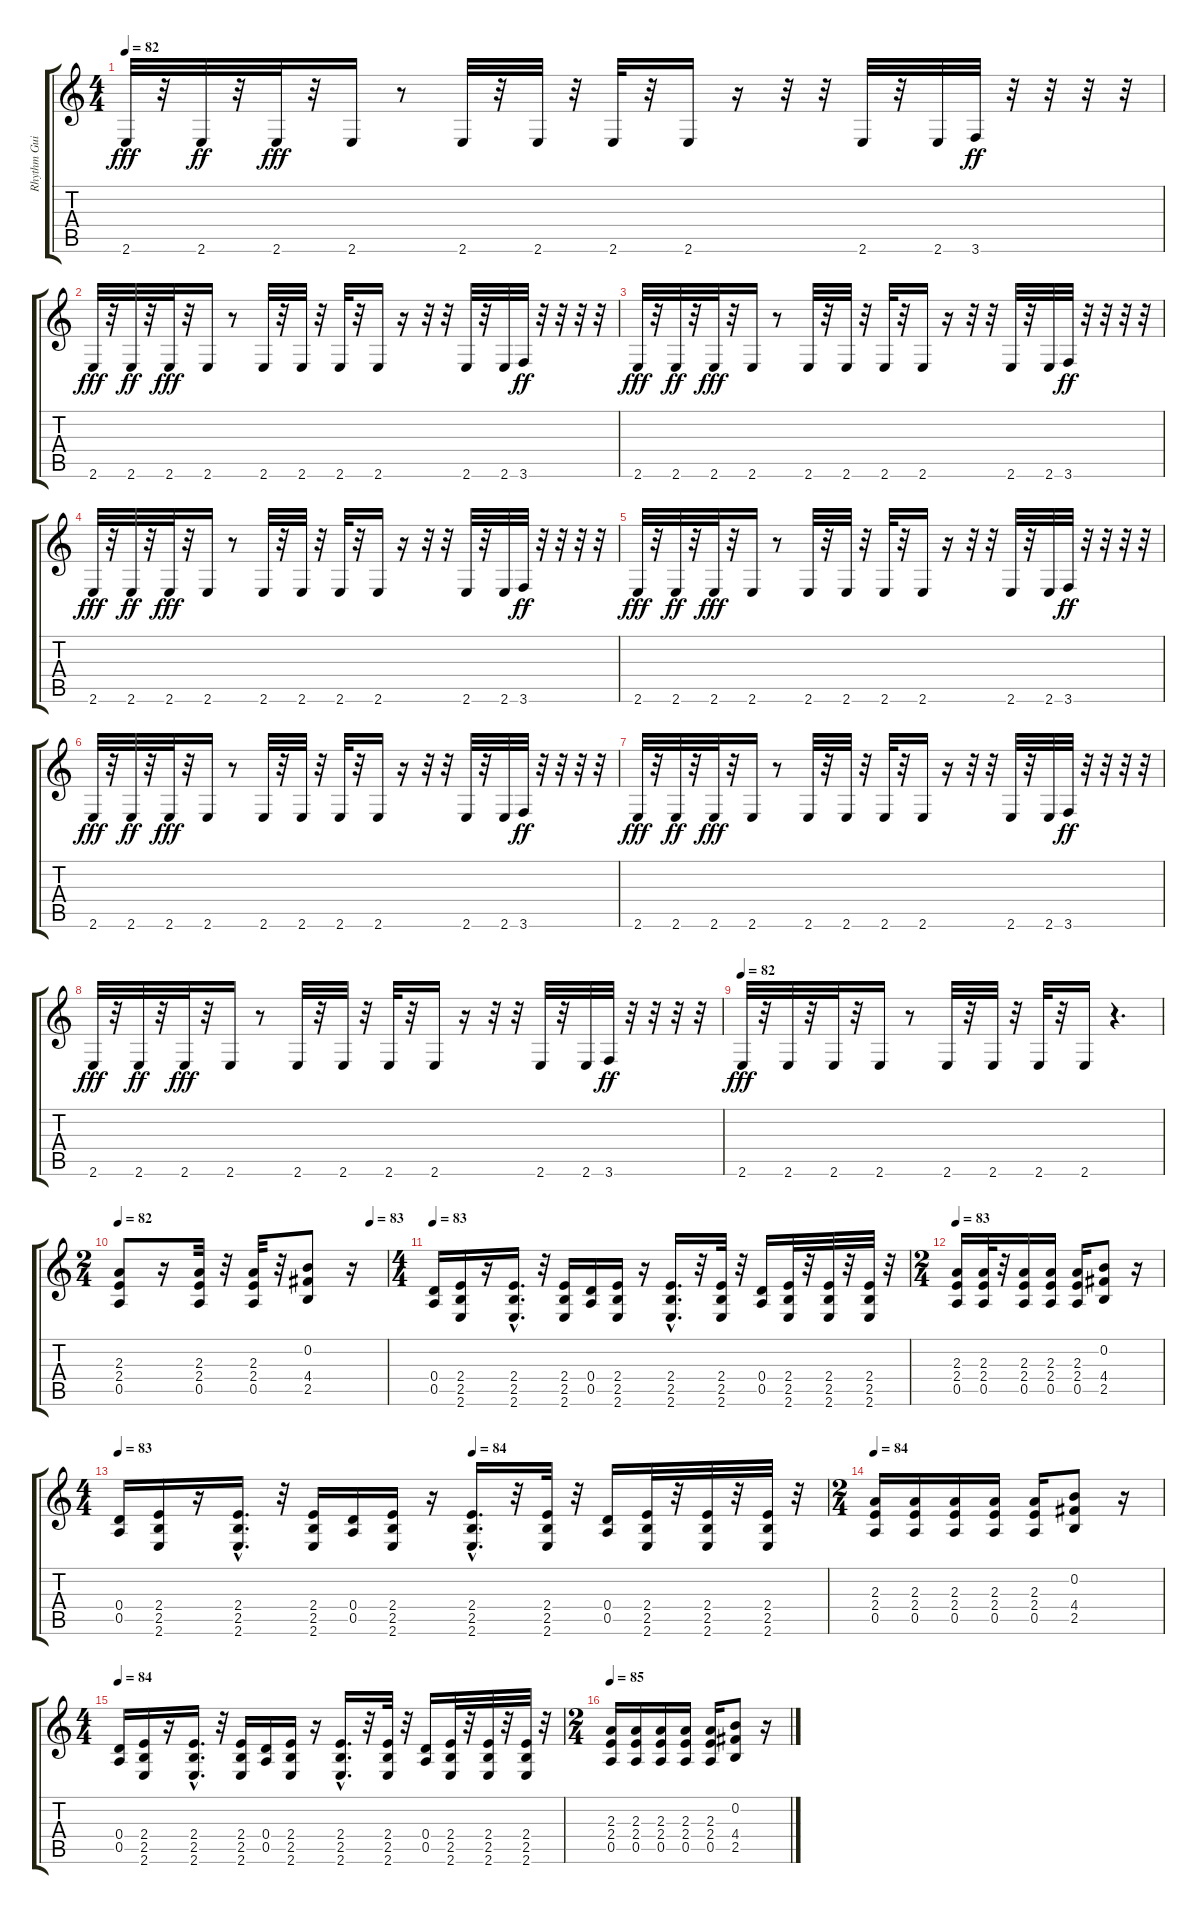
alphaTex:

\track ("Rhythm Guitar" "Rhythm Gui") {instrument overdrivenguitar}
\staff {score tabs}
\tuning (E4 B3 G3 D3 A2 D2) {hide}
\ts (4 4)
\tempo 82
\clef g2
\ks c
2.6.32{dy fff} r.32 2.6.32{dy ff} r.32 2.6.32{dy fff} r.32 2.6.16 r.8 2.6.32 r.32 2.6.32 r.32 2.6.32 r.32 2.6.16 r.16 r.32 r.32 2.6.32 r.32 2.6.32 3.6.32{dy ff} r.32 r.32 r.32 r.32 |
2.6.32{dy fff} r.32 2.6.32{dy ff} r.32 2.6.32{dy fff} r.32 2.6.16 r.8 2.6.32 r.32 2.6.32 r.32 2.6.32 r.32 2.6.16 r.16 r.32 r.32 2.6.32 r.32 2.6.32 3.6.32{dy ff} r.32 r.32 r.32 r.32 |
2.6.32{dy fff} r.32 2.6.32{dy ff} r.32 2.6.32{dy fff} r.32 2.6.16 r.8 2.6.32 r.32 2.6.32 r.32 2.6.32 r.32 2.6.16 r.16 r.32 r.32 2.6.32 r.32 2.6.32 3.6.32{dy ff} r.32 r.32 r.32 r.32 |
2.6.32{dy fff} r.32 2.6.32{dy ff} r.32 2.6.32{dy fff} r.32 2.6.16 r.8 2.6.32 r.32 2.6.32 r.32 2.6.32 r.32 2.6.16 r.16 r.32 r.32 2.6.32 r.32 2.6.32 3.6.32{dy ff} r.32 r.32 r.32 r.32 |
2.6.32{dy fff} r.32 2.6.32{dy ff} r.32 2.6.32{dy fff} r.32 2.6.16 r.8 2.6.32 r.32 2.6.32 r.32 2.6.32 r.32 2.6.16 r.16 r.32 r.32 2.6.32 r.32 2.6.32 3.6.32{dy ff} r.32 r.32 r.32 r.32 |
2.6.32{dy fff} r.32 2.6.32{dy ff} r.32 2.6.32{dy fff} r.32 2.6.16 r.8 2.6.32 r.32 2.6.32 r.32 2.6.32 r.32 2.6.16 r.16 r.32 r.32 2.6.32 r.32 2.6.32 3.6.32{dy ff} r.32 r.32 r.32 r.32 |
2.6.32{dy fff} r.32 2.6.32{dy ff} r.32 2.6.32{dy fff} r.32 2.6.16 r.8 2.6.32 r.32 2.6.32 r.32 2.6.32 r.32 2.6.16 r.16 r.32 r.32 2.6.32 r.32 2.6.32 3.6.32{dy ff} r.32 r.32 r.32 r.32 |
2.6.32{dy fff} r.32 2.6.32{dy ff} r.32 2.6.32{dy fff} r.32 2.6.16 r.8 2.6.32 r.32 2.6.32 r.32 2.6.32 r.32 2.6.16 r.16 r.32 r.32 2.6.32 r.32 2.6.32 3.6.32{dy ff} r.32 r.32 r.32 r.32 |
\tempo 82
2.6.32{dy fff} r.32 2.6.32 r.32 2.6.32 r.32 2.6.16 r.8 2.6.32 r.32 2.6.32 r.32 2.6.32 r.32 2.6.16 r.4{d} |
\ts (2 4)
\tempo 82
\tempo (83 0.9375)
(2.3 2.4 0.5).8 r.16 (2.3 2.4 0.5).32 r.32 (2.3 2.4 0.5).32 r.32 (0.2 4.4 2.5).8 r.16 |
\ts (4 4)
\tempo 83
(0.4 0.5).16 (2.4 2.5 2.6).16 r.16 (2.4{hac} 2.5{hac} 2.6{hac}).16{d} r.32 (2.4 2.5 2.6).16 (0.4 0.5).16 (2.4 2.5 2.6).16 r.16 (2.4{hac} 2.5{hac} 2.6{hac}).16{d} r.32 (2.4 2.5 2.6).32 r.32 (0.4 0.5).16 (2.4 2.5 2.6).32 r.32 (2.4 2.5 2.6).32 r.32 (2.4 2.5 2.6).32 r.32 |
\ts (2 4)
\tempo 83
(2.3 2.4 0.5).16 (2.3 2.4 0.5).32 r.32 (2.3 2.4 0.5).16 (2.3 2.4 0.5).16 (2.3 2.4 0.5).16 (0.2 4.4 2.5).8 r.16 |
\ts (4 4)
\tempo 83
\tempo (84 0.5)
(0.4 0.5).16 (2.4 2.5 2.6).16 r.16 (2.4{hac} 2.5{hac} 2.6{hac}).16{d} r.32 (2.4 2.5 2.6).16 (0.4 0.5).16 (2.4 2.5 2.6).16 r.16 (2.4{hac} 2.5{hac} 2.6{hac}).16{d} r.32 (2.4 2.5 2.6).32 r.32 (0.4 0.5).16 (2.4 2.5 2.6).32 r.32 (2.4 2.5 2.6).32 r.32 (2.4 2.5 2.6).32 r.32 |
\ts (2 4)
\tempo 84
(2.3 2.4 0.5).16 (2.3 2.4 0.5).16 (2.3 2.4 0.5).16 (2.3 2.4 0.5).16 (2.3 2.4 0.5).16 (0.2 4.4 2.5).8 r.16 |
\ts (4 4)
\tempo 84
(0.4 0.5).16 (2.4 2.5 2.6).16 r.16 (2.4{hac} 2.5{hac} 2.6{hac}).16{d} r.32 (2.4 2.5 2.6).16 (0.4 0.5).16 (2.4 2.5 2.6).16 r.16 (2.4{hac} 2.5{hac} 2.6{hac}).16{d} r.32 (2.4 2.5 2.6).32 r.32 (0.4 0.5).16 (2.4 2.5 2.6).32 r.32 (2.4 2.5 2.6).32 r.32 (2.4 2.5 2.6).32 r.32 |
\ts (2 4)
\tempo 85
(2.3 2.4 0.5).16 (2.3 2.4 0.5).16 (2.3 2.4 0.5).16 (2.3 2.4 0.5).16 (2.3 2.4 0.5).16 (0.2 4.4 2.5).8 r.16
